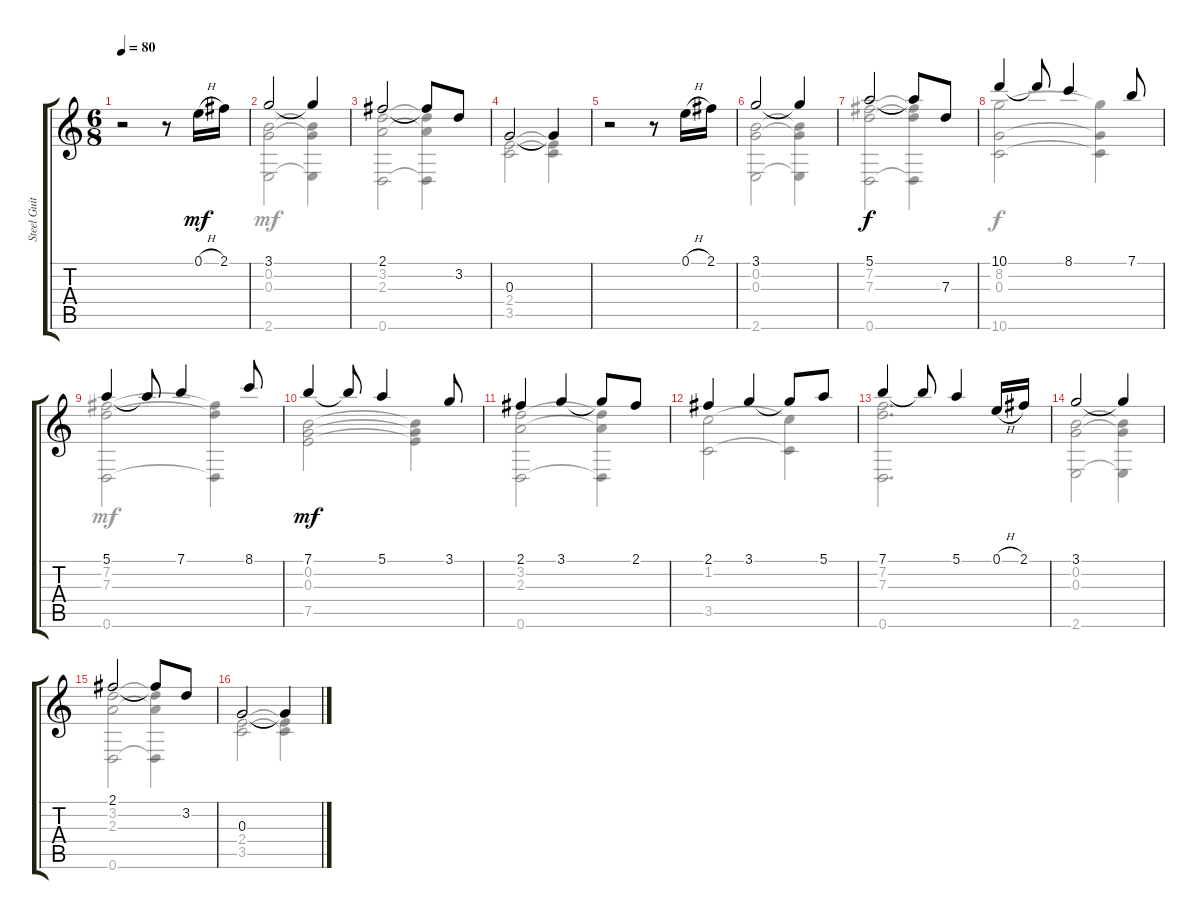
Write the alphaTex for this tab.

\track ("Steel Guitar" "Steel Guit") {instrument acousticguitarsteel}
\staff {score tabs}
\tuning (E4 B3 G3 D3 A2 D2) {hide}
\voice
\ts (6 8)
\tempo 80
\clef g2
\ks c
r.2{dy mf instrument acousticguitarsteel} r.8 0.1{h}.16 2.1.16 |
3.1.2 3.1{t}.4 |
2.1.2 2.1{t}.8 3.2.8 |
0.3.2 0.3{t}.4 |
r.2 r.8 0.1{h}.16 2.1.16 |
3.1.2 3.1{t}.4 |
5.1.2{dy f} 5.1{t}.8 7.3.8 |
10.1.4 10.1{t}.8 8.1.4 7.1.8 |
5.1.4 5.1{t}.8 7.1.4 8.1.8 |
7.1.4{dy mf} 7.1{t}.8 5.1.4 3.1.8 |
2.1.4 3.1.4 3.1{t}.8 2.1.8 |
2.1.4 3.1.4 3.1{t}.8 5.1.8 |
7.1.4 7.1{t}.8 5.1.4 0.1{h}.16 2.1.16 |
3.1.2 3.1{t}.4 |
2.1.2 2.1{t}.8 3.2.8 |
0.3.2 0.3{t}.4
\voice
\clef g2
\ottava regular
\simile none
\ks c
|
(0.2 0.3 2.6).2 (0.2{t} 0.3{t} 2.6{t}).4 |
(3.2 2.3 0.6).2 (3.2{t} 2.3{t} 0.6{t}).4 |
(2.4 3.5).2 (2.4{t} 3.5{t}).4 |
|
(0.2 0.3 2.6).2 (0.2{t} 0.3{t} 2.6{t}).4 |
(7.2 7.3 0.6).2 (7.2{t} 7.3{t} 0.6{t}).4 |
(8.2 0.3 10.6).2{dy f} (8.2{t} 0.3{t} 10.6{t}).4 |
(7.2 7.3 0.6).2{dy mf} (7.2{t} 7.3{t} 0.6{t}).4 |
(0.2 0.3 7.5).2 (0.2{t} 0.3{t} 7.5{t}).4 |
(3.2 2.3 0.6).2 (3.2{t} 2.3{t} 0.6{t}).4 |
(1.2 3.5).2 (1.2{t} 3.5{t}).4 |
(7.2 7.3 0.6).2{d} |
(0.2 0.3 2.6).2 (0.2{t} 0.3{t} 2.6{t}).4 |
(3.2 2.3 0.6).2 (3.2{t} 2.3{t} 0.6{t}).4 |
(2.4 3.5).2 (2.4{t} 3.5{t}).4
